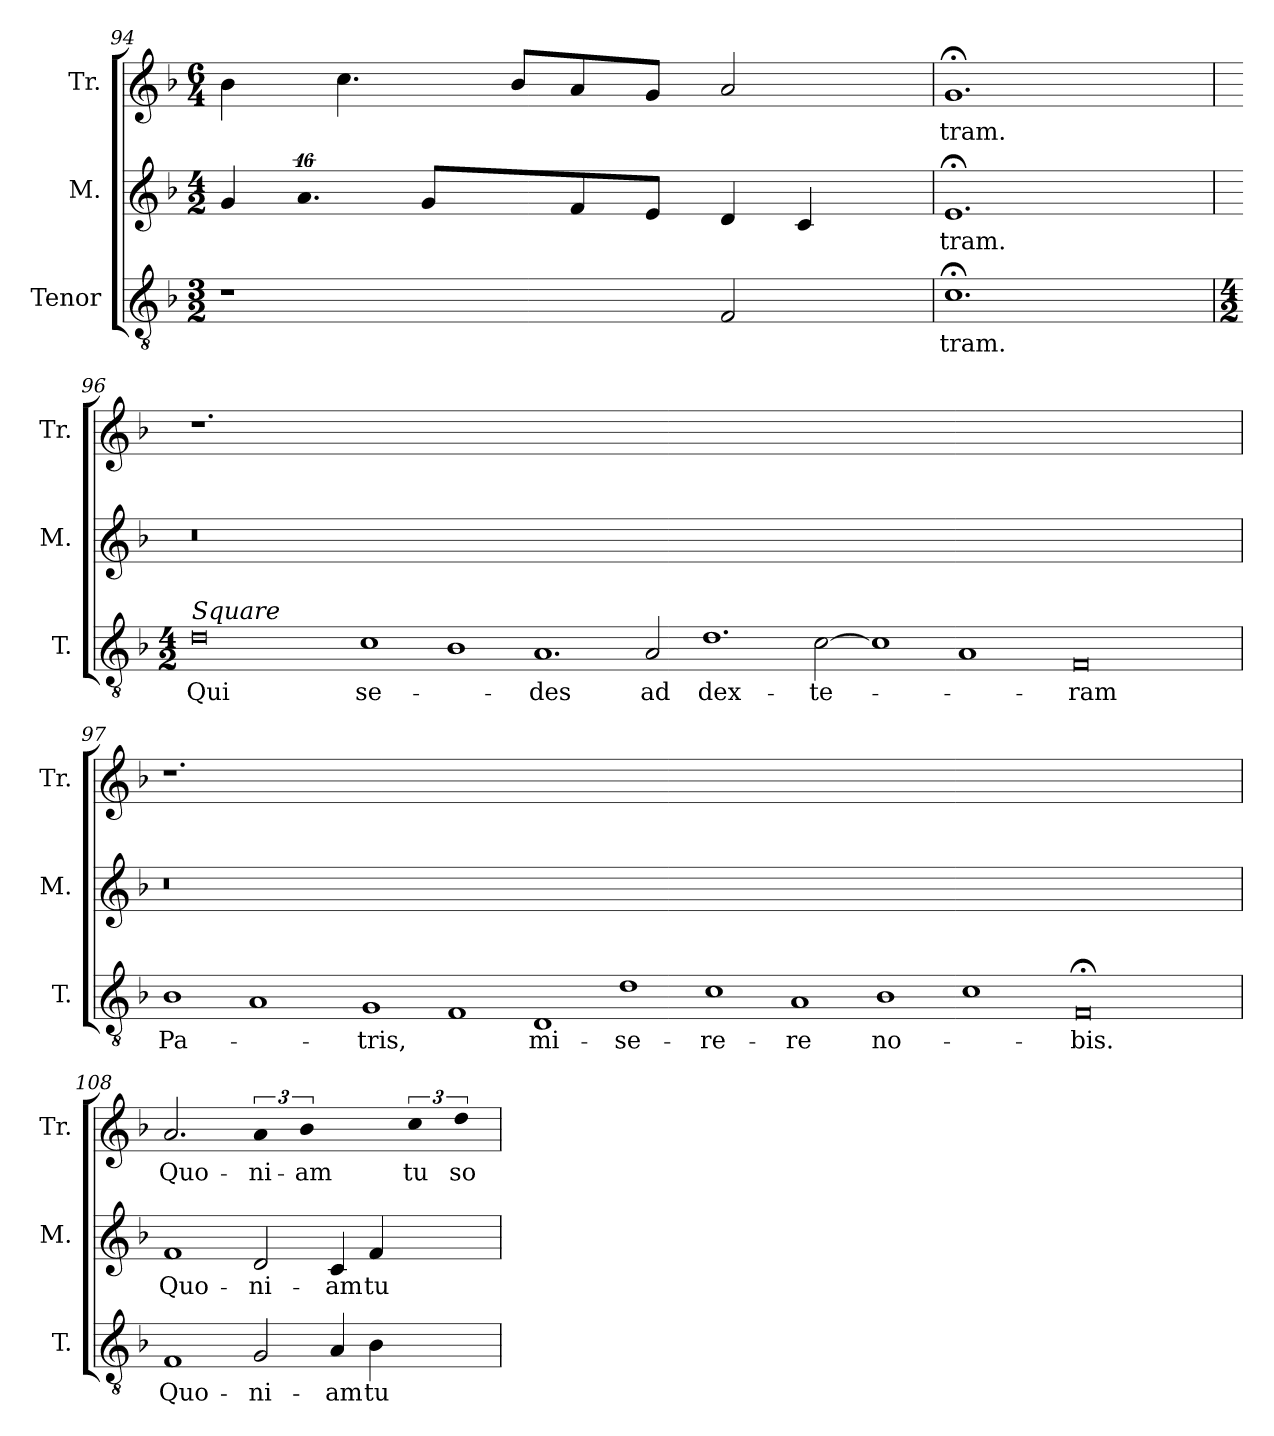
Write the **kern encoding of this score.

**kern	**text	**kern	**text	**kern	**text
*part3	*part3	*part2	*part2	*part1	*part1
*staff3	*staff3	*staff2	*staff2	*staff1	*staff1
*I"Tenor	*	*I"M.	*	*I"Tr.	*
*I'T.	*	*I'M.	*	*I'Tr.	*
*clefGv2	*	*clefG2	*	*clefG2	*
*k[b-]	*	*k[b-]	*	*k[b-]	*
*F:	*	*F:	*	*F:	*
*M3/2	*	*M4/2	*	*M6/4	*
=94	=94	=94	=94	=94	=94
!	!	!LO:N:vis=4	!	!	!
1r	.	8.g/	.	4b-\	.
!	!	!LO:N:vis=4.	!	!	!
.	.	32%9a/	.	.	.
.	.	.	.	4.cc\	.
!	!	!LO:N:vis=8	!	!	!
.	.	16.g/L	.	.	.
.	.	8.ryy	.	.	.
.	.	.	.	8b-/L	.
!	!	!LO:N:vis=8	!	!	!
.	.	16.f/	.	8a/	.
.	.	32ryy	.	.	.
!	!	!LO:N:vis=8	!	!	!
.	.	16.e/J	.	8g/J	.
.	.	32ryy	.	.	.
!	!	!LO:N:vis=4	!	!	!
2F/	.	8.d/	.	2a/	.
!	!	!LO:N:vis=4	!	!	!
.	.	8.c/	.	.	.
.	.	8ryy	.	.	.
=95	=95	=95	=95	=95	=95
!	!LO:LY:b:cj	!	!LO:LY:b:cj	!	!LO:LY:b:cj
1.c;<	-tram.	1.e;<	-tram.	1.g;<	-tram.
!!LO:LB:g=z
=96	=96	=96	=96	=96	=96
*M4/2	*	*	*	*	*
!LO:TX:a:i:t=Square	!	!	!	!	!
!	!LO:LY:b:cj	!	!	!	!
0d	Qui	0r	.	1.r	.
.	.	.	.	000ryy	.
!	!LO:LY:b:cj	!	!	!	!
1c	se-	000ryy	.	.	.
1B-	.	.	.	.	.
!	!LO:LY:b:cj	!	!	!	!
1.A	-des	.	.	.	.
!	!LO:LY:b:cj	!	!	!	!
2A/	ad	.	.	.	.
!	!LO:LY:b:cj	!	!	!	!
1.d	dex-	.	.	.	.
!	!LO:LY:b:cj	!	!	!	!
[>2c\	-te-	.	.	.	.
1c]	.	.	.	.	.
1A	.	.	.	.	.
.	.	.	.	0ryy	.
!	!LO:LY:b:cj	!	!	!	!
0F	-ram	0ryy	.	.	.
.	.	.	.	2ryy	.
!!LO:LB:g=z
=97	=97	=97	=97	=97	=97
!	!LO:LY:b:cj	!	!	!	!
1B-	Pa-	0r	.	1.r	.
1A	.	.	.	.	.
.	.	.	.	000ryy	.
!	!LO:LY:b:cj	!	!	!	!
1G	-tris,	000ryy	.	.	.
1F	.	.	.	.	.
!	!LO:LY:b:cj	!	!	!	!
1D	mi-	.	.	.	.
!	!LO:LY:b:cj	!	!	!	!
1d	-se-	.	.	.	.
!	!LO:LY:b:cj	!	!	!	!
1c	-re-	.	.	.	.
!	!LO:LY:b:cj	!	!	!	!
1A	-re	.	.	.	.
!	!LO:LY:b:cj	!	!	!	!
1B-	no-	.	.	.	.
1c	.	.	.	.	.
.	.	.	.	0ryy	.
!	!LO:LY:b:cj	!	!	!	!
0F;<	-bis.	0ryy	.	.	.
.	.	.	.	2ryy	.
!!LO:LB:g=z
=108	=108	=108	=108	=108	=108
!	!LO:LY:b:cj	!	!LO:LY:b:cj	!LO:N:vis=2.	!LO:LY:b:cj
1F	Quo-	1f	Quo-	1a/	Quo-
!	!LO:LY:b:cj	!	!LO:LY:b:cj	!LO:N:vis=4	!LO:LY:b:cj
2G/	-ni-	2d/	-ni-	3a/	-ni-
!	!	!	!	!LO:N:vis=2	!LO:LY:b:cj
.	.	.	.	3%2b-\	-am
!	!LO:LY:b:cj	!	!LO:LY:b:cj	!	!
4A/	-am	4c/	-am	.	.
!	!LO:LY:b:cj	!	!LO:LY:b:cj	!	!
4B-\	tu	4f/	tu	.	.
!	!	!	!	!LO:N:vis=4	!LO:LY:b:cj
3%2ryy	.	3%2ryy	.	3cc\	tu
!	!	!	!	!LO:N:vis=4	!LO:LY:b:cj
.	.	.	.	3dd\	so-
=	=	=	=	=	=
*-	*-	*-	*-	*-	*-
